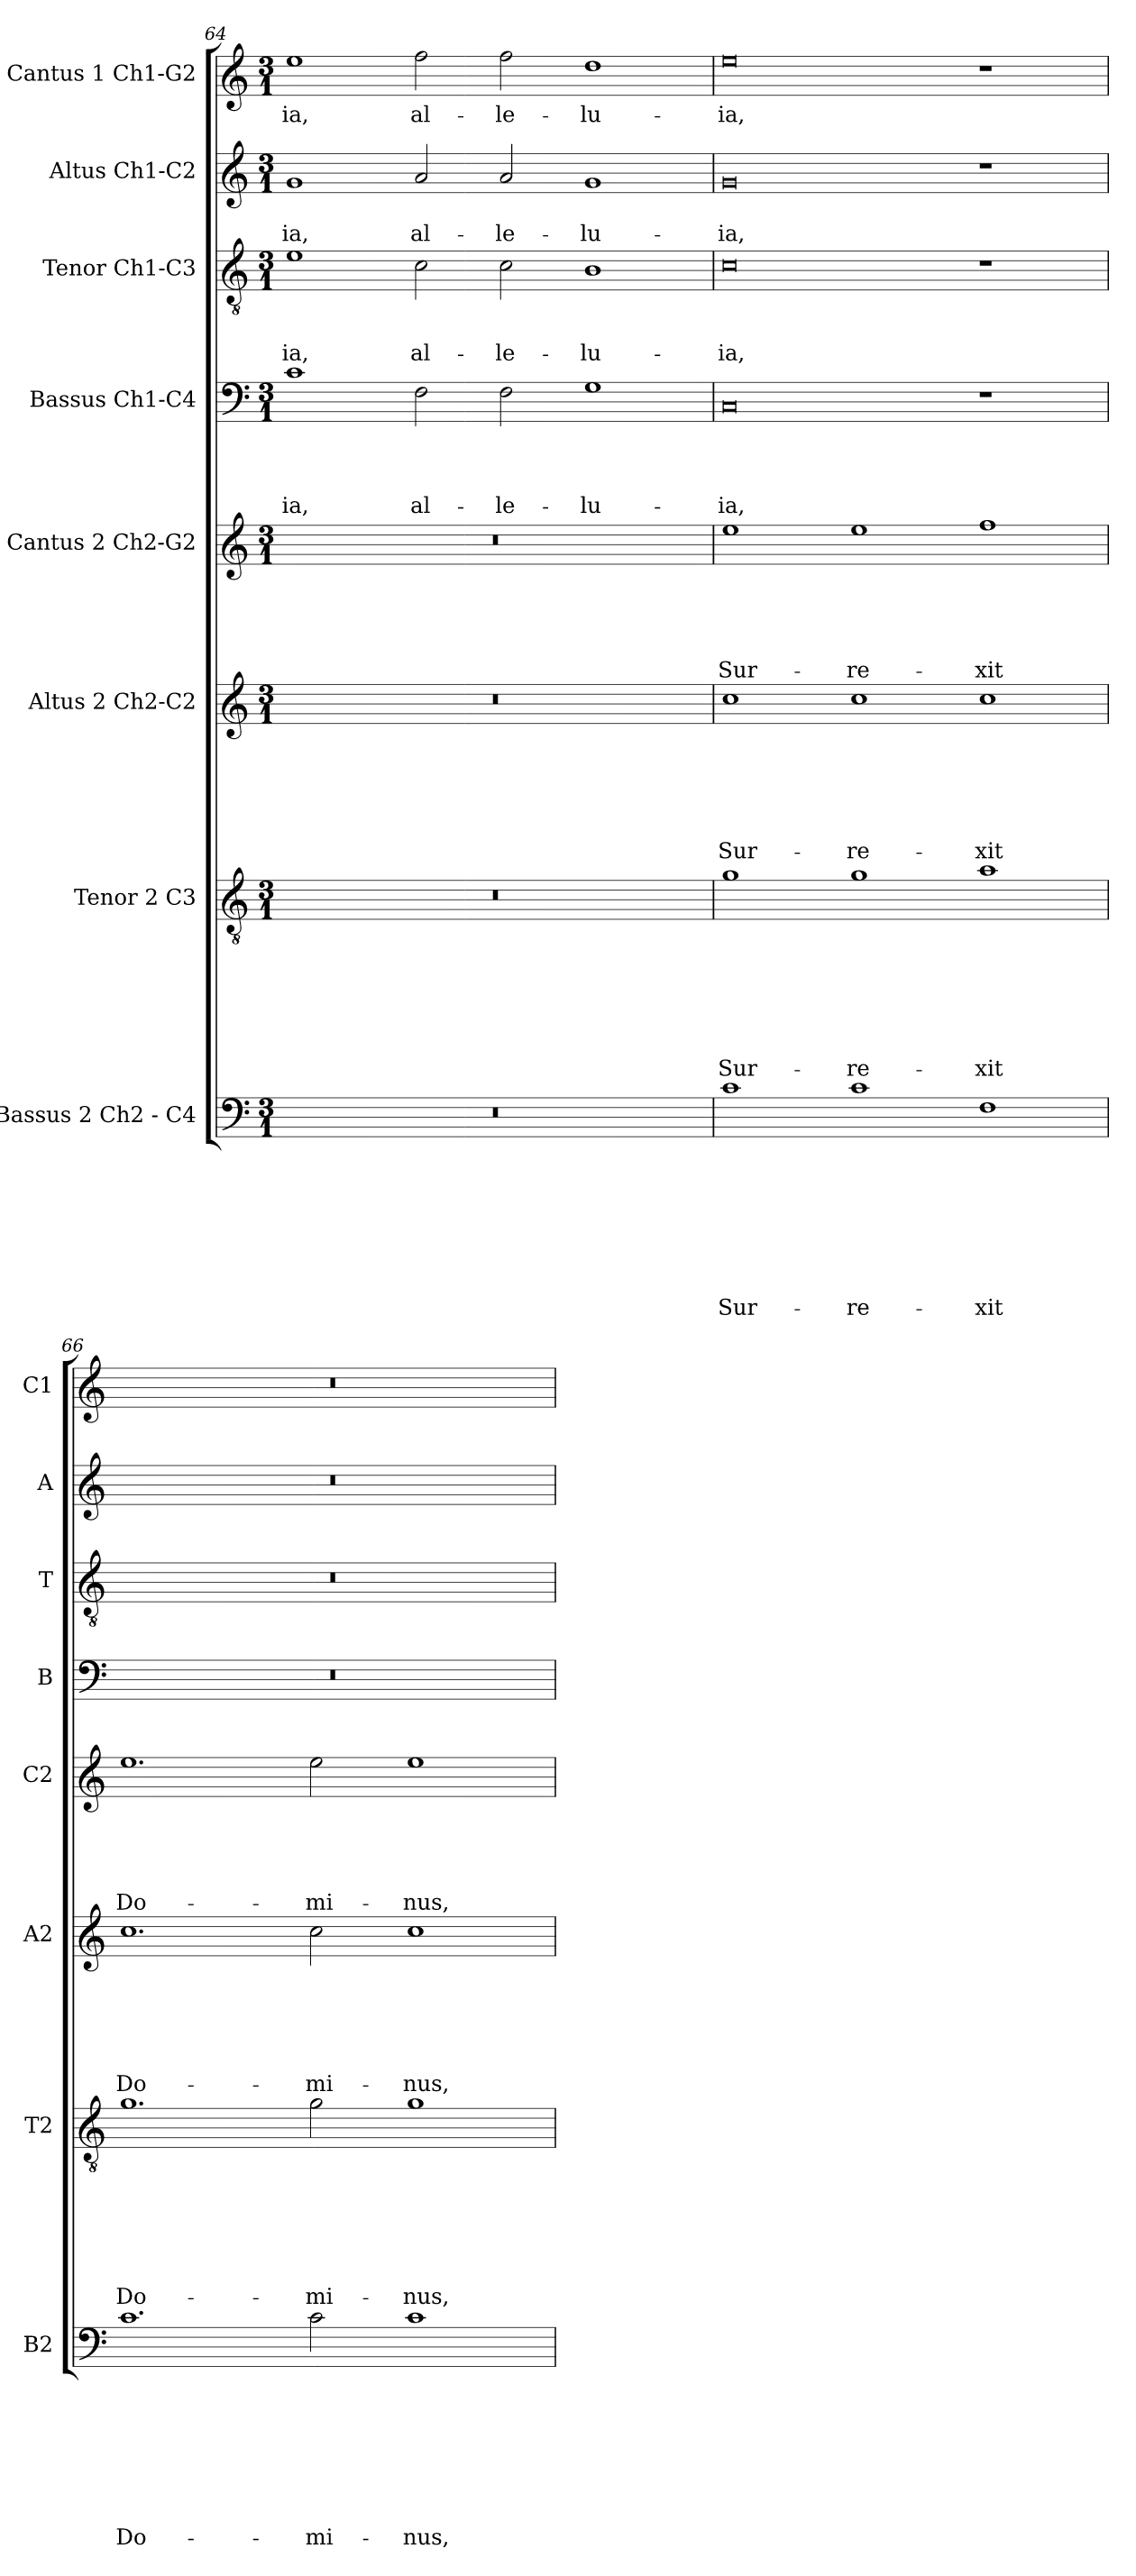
**kern	**text	**text	**text	**text	**text	**text	**text	**text	**kern	**text	**text	**text	**text	**text	**text	**text	**kern	**text	**text	**text	**text	**text	**text	**kern	**text	**text	**text	**text	**text	**kern	**text	**text	**text	**text	**kern	**text	**text	**text	**kern	**text	**text	**kern	**text
*part8	*part8	*part8	*part8	*part8	*part8	*part8	*part8	*part8	*part7	*part7	*part7	*part7	*part7	*part7	*part7	*part7	*part6	*part6	*part6	*part6	*part6	*part6	*part6	*part5	*part5	*part5	*part5	*part5	*part5	*part4	*part4	*part4	*part4	*part4	*part3	*part3	*part3	*part3	*part2	*part2	*part2	*part1	*part1
*staff8	*staff8	*staff8	*staff8	*staff8	*staff8	*staff8	*staff8	*staff8	*staff7	*staff7	*staff7	*staff7	*staff7	*staff7	*staff7	*staff7	*staff6	*staff6	*staff6	*staff6	*staff6	*staff6	*staff6	*staff5	*staff5	*staff5	*staff5	*staff5	*staff5	*staff4	*staff4	*staff4	*staff4	*staff4	*staff3	*staff3	*staff3	*staff3	*staff2	*staff2	*staff2	*staff1	*staff1
*I"Bassus 2  Ch2 - C4	*	*	*	*	*	*	*	*	*I"Tenor 2 C3	*	*	*	*	*	*	*	*I"Altus 2 Ch2-C2	*	*	*	*	*	*	*I"Cantus 2 Ch2-G2	*	*	*	*	*	*I"Bassus  Ch1-C4	*	*	*	*	*I"Tenor Ch1-C3	*	*	*	*I"Altus  Ch1-C2	*	*	*I"Cantus 1 Ch1-G2	*
*I'B2	*	*	*	*	*	*	*	*	*I'T2	*	*	*	*	*	*	*	*I'A2	*	*	*	*	*	*	*I'C2	*	*	*	*	*	*I'B	*	*	*	*	*I'T	*	*	*	*I'A	*	*	*I'C1	*
!!LO:LB:g=z
*clefF4	*	*	*	*	*	*	*	*	*clefGv2	*	*	*	*	*	*	*	*clefG2	*	*	*	*	*	*	*clefG2	*	*	*	*	*	*clefF4	*	*	*	*	*clefGv2	*	*	*	*clefG2	*	*	*clefG2	*
*k[]	*	*	*	*	*	*	*	*	*k[]	*	*	*	*	*	*	*	*k[]	*	*	*	*	*	*	*k[]	*	*	*	*	*	*k[]	*	*	*	*	*k[]	*	*	*	*k[]	*	*	*k[]	*
*C:	*	*	*	*	*	*	*	*	*C:	*	*	*	*	*	*	*	*C:	*	*	*	*	*	*	*C:	*	*	*	*	*	*C:	*	*	*	*	*C:	*	*	*	*C:	*	*	*C:	*
*M3/1	*	*	*	*	*	*	*	*	*M3/1	*	*	*	*	*	*	*	*M3/1	*	*	*	*	*	*	*M3/1	*	*	*	*	*	*M3/1	*	*	*	*	*M3/1	*	*	*	*M3/1	*	*	*M3/1	*
=64	=64	=64	=64	=64	=64	=64	=64	=64	=64	=64	=64	=64	=64	=64	=64	=64	=64	=64	=64	=64	=64	=64	=64	=64	=64	=64	=64	=64	=64	=64	=64	=64	=64	=64	=64	=64	=64	=64	=64	=64	=64	=64	=64
!	!	!	!	!	!	!	!	!	!	!	!	!	!	!	!	!	!	!	!	!	!	!	!	!	!	!	!	!	!	!	!	!	!	!LO:LY:b	!	!	!	!LO:LY:b	!	!	!LO:LY:b	!	!LO:LY:b
0.r	.	.	.	.	.	.	.	.	0.r	.	.	.	.	.	.	.	0.r	.	.	.	.	.	.	0.r	.	.	.	.	.	1c	.	.	.	-ia,	1e	.	.	-ia,	1g	.	-ia,	1ee	-ia,
!	!	!	!	!	!	!	!	!	!	!	!	!	!	!	!	!	!	!	!	!	!	!	!	!	!	!	!	!	!	!	!	!	!	!LO:LY:b	!	!	!	!LO:LY:b	!	!	!LO:LY:b	!	!LO:LY:b
.	.	.	.	.	.	.	.	.	.	.	.	.	.	.	.	.	.	.	.	.	.	.	.	.	.	.	.	.	.	2F\	.	.	.	al-	2c\	.	.	al-	2a/	.	al-	2ff\	al-
!	!	!	!	!	!	!	!	!	!	!	!	!	!	!	!	!	!	!	!	!	!	!	!	!	!	!	!	!	!	!	!	!	!	!LO:LY:b	!	!	!	!LO:LY:b	!	!	!LO:LY:b	!	!LO:LY:b
.	.	.	.	.	.	.	.	.	.	.	.	.	.	.	.	.	.	.	.	.	.	.	.	.	.	.	.	.	.	2F\	.	.	.	-le-	2c\	.	.	-le-	2a/	.	-le-	2ff\	-le-
!	!	!	!	!	!	!	!	!	!	!	!	!	!	!	!	!	!	!	!	!	!	!	!	!	!	!	!	!	!	!	!	!	!	!LO:LY:b	!	!	!	!LO:LY:b	!	!	!LO:LY:b	!	!LO:LY:b
.	.	.	.	.	.	.	.	.	.	.	.	.	.	.	.	.	.	.	.	.	.	.	.	.	.	.	.	.	.	1G	.	.	.	-lu-	1B	.	.	-lu-	1g	.	-lu-	1dd	-lu-
=65	=65	=65	=65	=65	=65	=65	=65	=65	=65	=65	=65	=65	=65	=65	=65	=65	=65	=65	=65	=65	=65	=65	=65	=65	=65	=65	=65	=65	=65	=65	=65	=65	=65	=65	=65	=65	=65	=65	=65	=65	=65	=65	=65
!	!	!	!	!	!	!	!	!LO:LY:b	!	!	!	!	!	!	!	!LO:LY:b	!	!	!	!	!	!	!LO:LY:b	!	!	!	!	!	!LO:LY:b	!	!	!	!	!LO:LY:b	!	!	!	!LO:LY:b	!	!	!LO:LY:b	!	!LO:LY:b
1c	.	.	.	.	.	.	.	Sur-	1g	.	.	.	.	.	.	Sur-	1cc	.	.	.	.	.	Sur-	1ee	.	.	.	.	Sur-	0C	.	.	.	-ia,	0c	.	.	-ia,	0g	.	-ia,	0ee	-ia,
!	!	!	!	!	!	!	!	!LO:LY:b	!	!	!	!	!	!	!	!LO:LY:b	!	!	!	!	!	!	!LO:LY:b	!	!	!	!	!	!LO:LY:b	!	!	!	!	!	!	!	!	!	!	!	!	!	!
1c	.	.	.	.	.	.	.	-re-	1g	.	.	.	.	.	.	-re-	1cc	.	.	.	.	.	-re-	1ee	.	.	.	.	-re-	.	.	.	.	.	.	.	.	.	.	.	.	.	.
!	!	!	!	!	!	!	!	!LO:LY:b	!	!	!	!	!	!	!	!LO:LY:b	!	!	!	!	!	!	!LO:LY:b	!	!	!	!	!	!LO:LY:b	!	!	!	!	!	!	!	!	!	!	!	!	!	!
1F	.	.	.	.	.	.	.	-xit	1a	.	.	.	.	.	.	-xit	1cc	.	.	.	.	.	-xit	1ff	.	.	.	.	-xit	1r	.	.	.	.	1r	.	.	.	1r	.	.	1r	.
=66	=66	=66	=66	=66	=66	=66	=66	=66	=66	=66	=66	=66	=66	=66	=66	=66	=66	=66	=66	=66	=66	=66	=66	=66	=66	=66	=66	=66	=66	=66	=66	=66	=66	=66	=66	=66	=66	=66	=66	=66	=66	=66	=66
!	!	!	!	!	!	!	!	!LO:LY:b	!	!	!	!	!	!	!	!LO:LY:b	!	!	!	!	!	!	!LO:LY:b	!	!	!	!	!	!LO:LY:b	!	!	!	!	!	!	!	!	!	!	!	!	!	!
1.c	.	.	.	.	.	.	.	Do-	1.g	.	.	.	.	.	.	Do-	1.cc	.	.	.	.	.	Do-	1.ee	.	.	.	.	Do-	0.r	.	.	.	.	0.r	.	.	.	0.r	.	.	0.r	.
!	!	!	!	!	!	!	!	!LO:LY:b	!	!	!	!	!	!	!	!LO:LY:b	!	!	!	!	!	!	!LO:LY:b	!	!	!	!	!	!LO:LY:b	!	!	!	!	!	!	!	!	!	!	!	!	!	!
2c\	.	.	.	.	.	.	.	-mi-	2g\	.	.	.	.	.	.	-mi-	2cc\	.	.	.	.	.	-mi-	2ee\	.	.	.	.	-mi-	.	.	.	.	.	.	.	.	.	.	.	.	.	.
!	!	!	!	!	!	!	!	!LO:LY:b	!	!	!	!	!	!	!	!LO:LY:b	!	!	!	!	!	!	!LO:LY:b	!	!	!	!	!	!LO:LY:b	!	!	!	!	!	!	!	!	!	!	!	!	!	!
1c	.	.	.	.	.	.	.	-nus,	1g	.	.	.	.	.	.	-nus,	1cc	.	.	.	.	.	-nus,	1ee	.	.	.	.	-nus,	.	.	.	.	.	.	.	.	.	.	.	.	.	.
=	=	=	=	=	=	=	=	=	=	=	=	=	=	=	=	=	=	=	=	=	=	=	=	=	=	=	=	=	=	=	=	=	=	=	=	=	=	=	=	=	=	=	=
*-	*-	*-	*-	*-	*-	*-	*-	*-	*-	*-	*-	*-	*-	*-	*-	*-	*-	*-	*-	*-	*-	*-	*-	*-	*-	*-	*-	*-	*-	*-	*-	*-	*-	*-	*-	*-	*-	*-	*-	*-	*-	*-	*-
